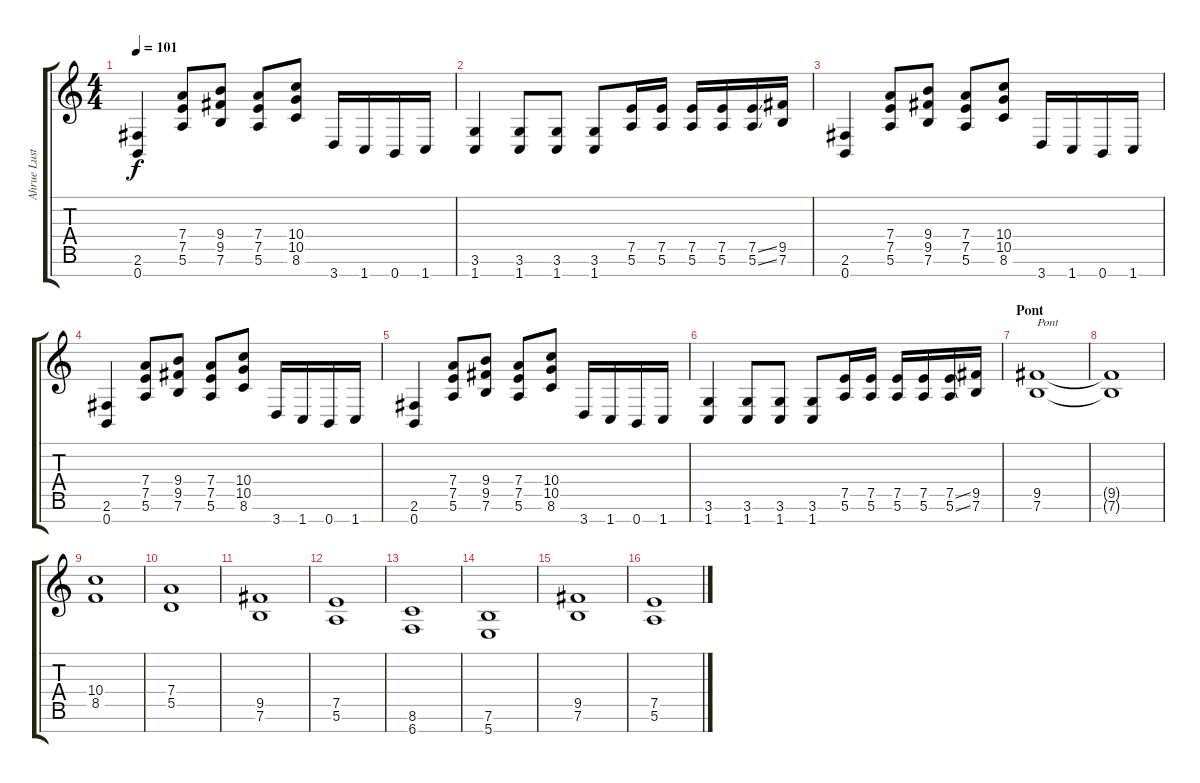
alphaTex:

\track ("Ahrue Luster" "Ahrue Lust") {instrument overdrivenguitar}
\staff {score tabs}
\tuning (E4 B3 G3 D3 A2 E2 B1) {hide}
\ts (4 4)
\tempo 101
\clef g2
\ks c
(2.6 0.7).4{dy f} (7.4 7.5 5.6).8 (9.4 9.5 7.6).8 (7.4 7.5 5.6).8 (10.4 10.5 8.6).8 3.7.16 1.7.16 0.7.16 1.7.16 |
(3.6 1.7).4 (3.6 1.7).8 (3.6 1.7).8 (3.6 1.7).8 (7.5 5.6).16 (7.5 5.6).16 (7.5 5.6).16 (7.5 5.6).16 (7.5{ss} 5.6{ss}).16 (9.5 7.6).16 |
(2.6 0.7).4 (7.4 7.5 5.6).8 (9.4 9.5 7.6).8 (7.4 7.5 5.6).8 (10.4 10.5 8.6).8 3.7.16 1.7.16 0.7.16 1.7.16 |
(2.6 0.7).4 (7.4 7.5 5.6).8 (9.4 9.5 7.6).8 (7.4 7.5 5.6).8 (10.4 10.5 8.6).8 3.7.16 1.7.16 0.7.16 1.7.16 |
(2.6 0.7).4 (7.4 7.5 5.6).8 (9.4 9.5 7.6).8 (7.4 7.5 5.6).8 (10.4 10.5 8.6).8 3.7.16 1.7.16 0.7.16 1.7.16 |
(3.6 1.7).4 (3.6 1.7).8 (3.6 1.7).8 (3.6 1.7).8 (7.5 5.6).16 (7.5 5.6).16 (7.5 5.6).16 (7.5 5.6).16 (7.5{ss} 5.6{ss}).16 (9.5 7.6).16 |
\section ("" "Pont")
(9.5 7.6).1{txt "Pont" volume 6} |
(9.5{t} 7.6{t}).1 |
(10.4 8.5).1 |
(7.4 5.5).1 |
(9.5 7.6).1 |
(7.5 5.6).1 |
(8.6 6.7).1 |
(7.6 5.7).1 |
(9.5 7.6).1 |
(7.5 5.6).1
